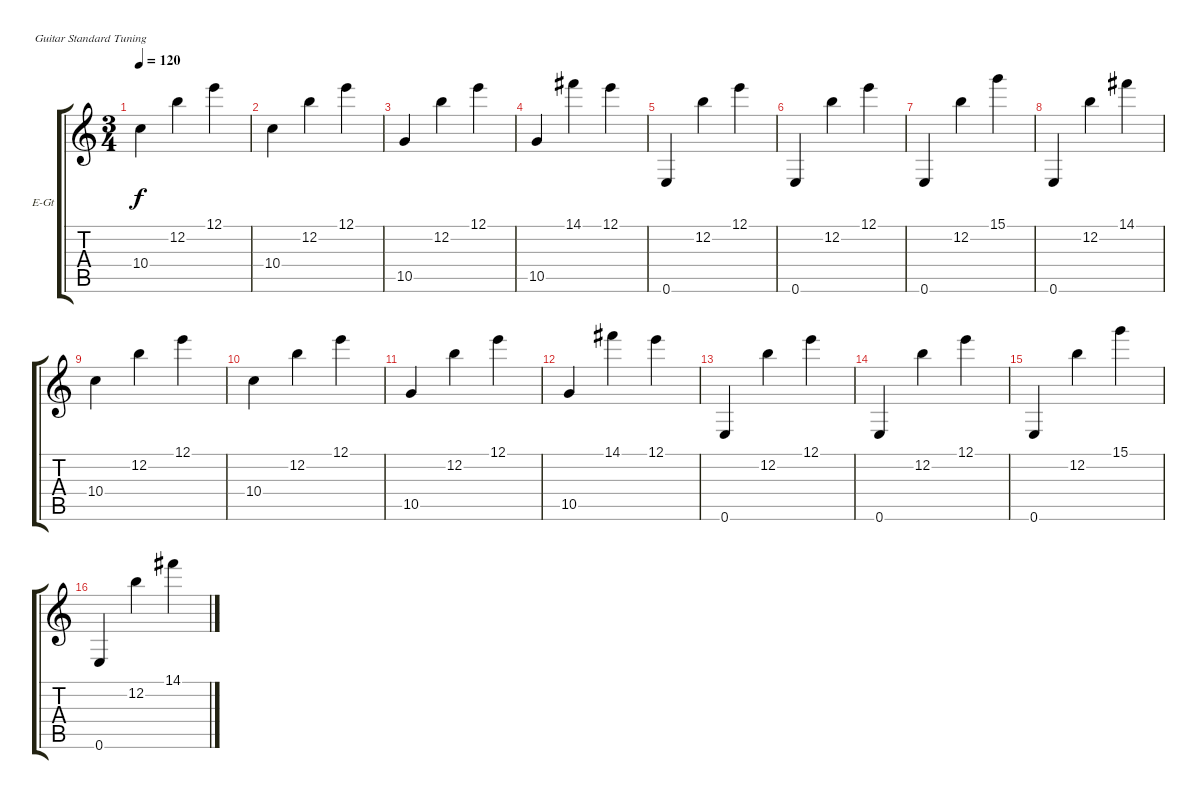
\bracketExtendMode groupsimilarinstruments
\firstSystemTrackNameOrientation horizontal
\otherSystemsTrackNameOrientation horizontal
\track ("Piste 1" "E-Gt") {instrument electricguitarclean}
\staff {score tabs}
\tuning (E4 B3 G3 D3 A2 E2)
\ts (3 4)
\tempo 120
\clef g2
\ks c
10.4.4{dy f} 12.2.4 12.1.4 |
10.4.4 12.2.4 12.1.4 |
10.5.4 12.2.4 12.1.4 |
10.5.4 14.1.4 12.1.4 |
0.6.4 12.2.4 12.1.4 |
0.6.4 12.2.4 12.1.4 |
0.6.4 12.2.4 15.1.4 |
0.6.4 12.2.4 14.1.4 |
10.4.4 12.2.4 12.1.4 |
10.4.4 12.2.4 12.1.4 |
10.5.4 12.2.4 12.1.4 |
10.5.4 14.1.4 12.1.4 |
0.6.4 12.2.4 12.1.4 |
0.6.4 12.2.4 12.1.4 |
0.6.4 12.2.4 15.1.4 |
0.6.4 12.2.4 14.1.4
